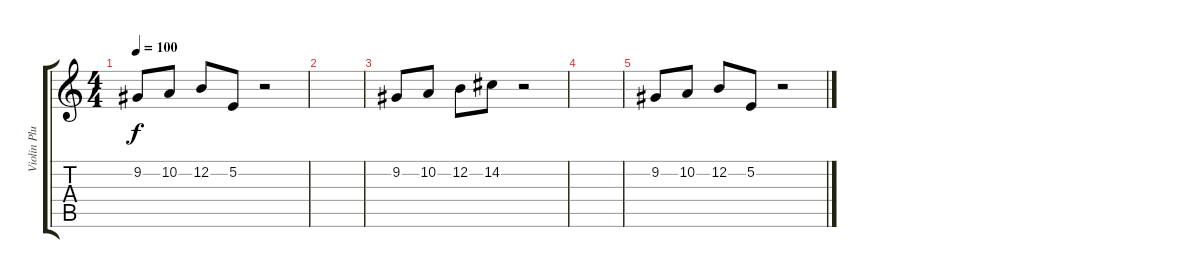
\track ("Violin Plucks" "Violin Plu") {instrument pizzicatostrings}
\staff {score tabs}
\tuning (E4 B3 G3 D3 A2 E2) {hide}
\ts (4 4)
\tempo 100
\clef g2
\ks c
9.2.8{dy f} 10.2.8 12.2.8 5.2.8 r.2 |
|
9.2.8 10.2.8 12.2.8 14.2.8 r.2 |
|
9.2.8 10.2.8 12.2.8 5.2.8 r.2
